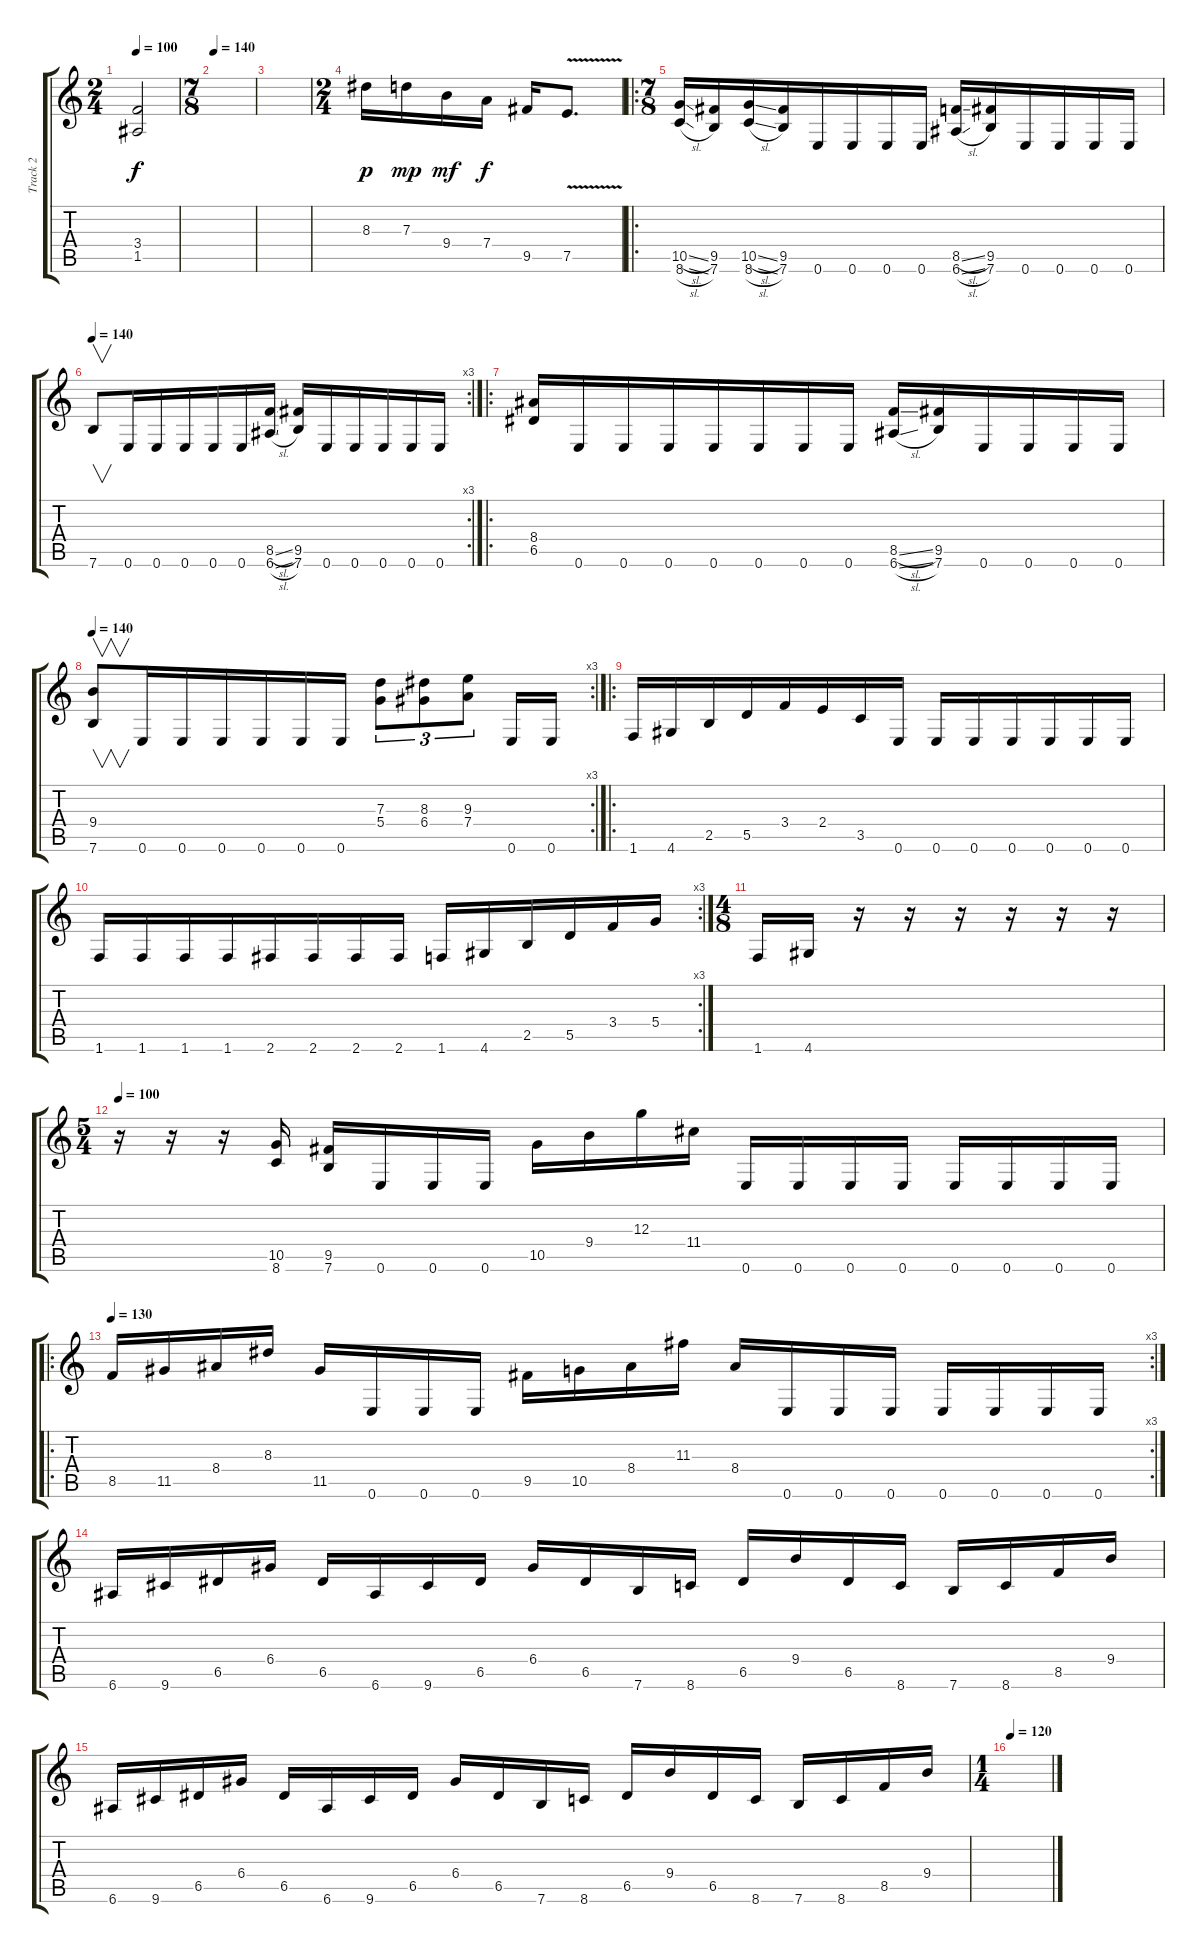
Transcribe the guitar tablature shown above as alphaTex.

\track ("Track 2" "Track 2") {instrument overdrivenguitar}
\staff {score tabs}
\tuning (E4 B3 G3 D3 A2 E2) {hide}
\ts (2 4)
\tempo 100
\clef g2
\ks c
(3.4 1.5).2{dy f} |
\ts (7 8)
\tempo 140
|
|
\ts (2 4)
8.3.16{dy p} 7.3.16{dy mp} 9.4.16{dy mf} 7.4.16{dy f} 9.5.16 7.5{v}.8{d} |
\ro
\ts (7 8)
(10.5{sl} 8.6{sl}).16 (9.5 7.6).16 (10.5{sl} 8.6{sl}).16 (9.5 7.6).16 0.6.16 0.6.16 0.6.16 0.6.16 (8.5{sl} 6.6{sl}).16 (9.5 7.6).16 0.6.16 0.6.16 0.6.16 0.6.16 |
\rc 3
\tempo 140
7.6.8{v} 0.6.16 0.6.16 0.6.16 0.6.16 0.6.16 (8.5{sl} 6.6{sl}).16 (9.5 7.6).16 0.6.16 0.6.16 0.6.16 0.6.16 0.6.16 |
\ro
(8.4 6.5).16 0.6.16 0.6.16 0.6.16 0.6.16 0.6.16 0.6.16 0.6.16 (8.5{sl} 6.6{sl}).16 (9.5 7.6).16 0.6.16 0.6.16 0.6.16 0.6.16 |
\rc 3
\tempo 140
(9.4 7.6).8{v} 0.6.16 0.6.16 0.6.16 0.6.16 0.6.16 0.6.16 (7.3 5.4).8{tu (3 2)} (8.3 6.4).8{tu (3 2)} (9.3 7.4).8{tu (3 2)} 0.6.16 0.6.16 |
\ro
1.6.16 4.6.16 2.5.16 5.5.16 3.4.16 2.4.16 3.5.16 0.6.16 0.6.16 0.6.16 0.6.16 0.6.16 0.6.16 0.6.16 |
\rc 3
1.6.16 1.6.16 1.6.16 1.6.16 2.6.16 2.6.16 2.6.16 2.6.16 1.6.16 4.6.16 2.5.16 5.5.16 3.4.16 5.4.16 |
\ts (4 8)
1.6.16 4.6.16 r.16 r.16 r.16 r.16 r.16 r.16 |
\ts (5 4)
\tempo 100
r.16 r.16 r.16 (10.5 8.6).16 (9.5 7.6).16 0.6.16 0.6.16 0.6.16 10.5.16 9.4.16 12.3.16 11.4.16 0.6.16 0.6.16 0.6.16 0.6.16 0.6.16 0.6.16 0.6.16 0.6.16 |
\ro
\rc 3
\tempo 130
8.5.16 11.5.16 8.4.16 8.3.16 11.5.16 0.6.16 0.6.16 0.6.16 9.5.16 10.5.16 8.4.16 11.3.16 8.4.16 0.6.16 0.6.16 0.6.16 0.6.16 0.6.16 0.6.16 0.6.16 |
6.6.16 9.6.16 6.5.16 6.4.16 6.5.16 6.6.16 9.6.16 6.5.16 6.4.16 6.5.16 7.6.16 8.6.16 6.5.16 9.4.16 6.5.16 8.6.16 7.6.16 8.6.16 8.5.16 9.4.16 |
6.6.16 9.6.16 6.5.16 6.4.16 6.5.16 6.6.16 9.6.16 6.5.16 6.4.16 6.5.16 7.6.16 8.6.16 6.5.16 9.4.16 6.5.16 8.6.16 7.6.16 8.6.16 8.5.16 9.4.16 |
\ts (1 4)
\tempo 120
